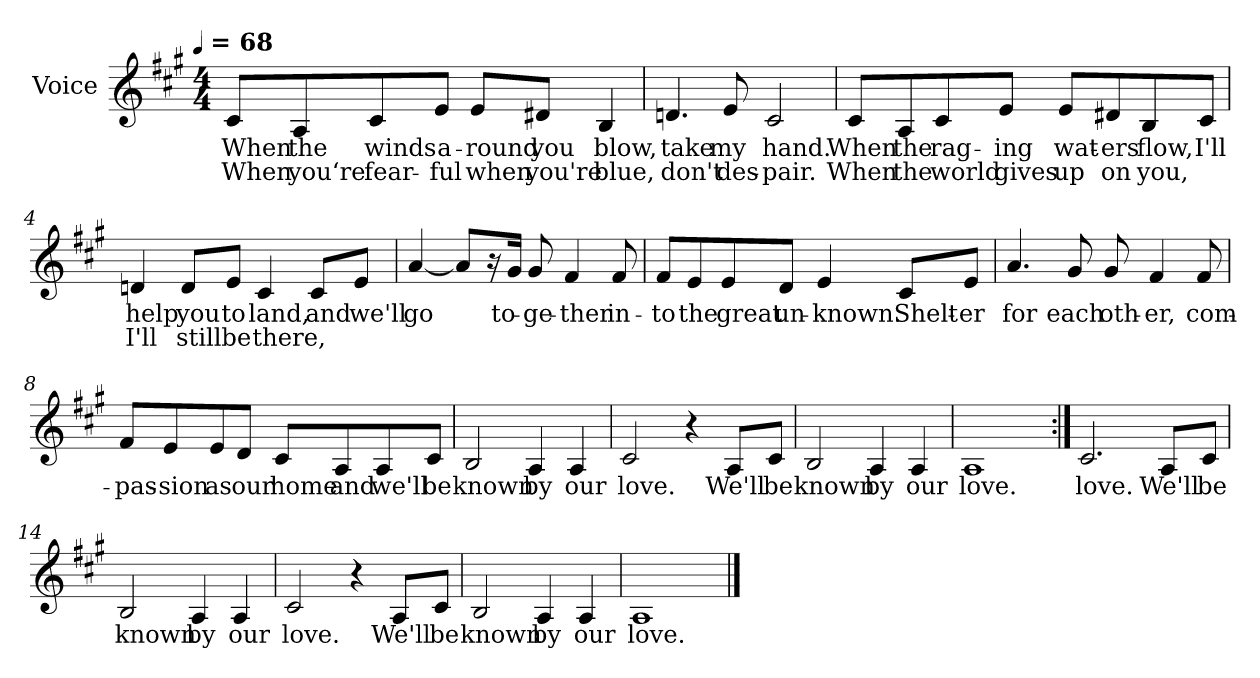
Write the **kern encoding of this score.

**kern	**text	**text
*part1	*part1	*part1
*staff1	*staff1	*staff1
*I"Voice	*	*
*I'Voice	*	*
*clefG2	*	*
*k[f#c#g#]	*	*
!!LO:TX:omd:t=[quarter] = 68
*M4/4	*	*
*MM68	*	*
=1	=1	=1
8c#L	When	When
8A	the	you‘re
8c#	winds	fear-
8eJ	a-	-ful
8eL	-round	when
8d#XJ	you	you're
4B	blow,	blue,
=2	=2	=2
4.dn	take	don't
8e	my	des-
2c#	hand.	-pair.
!!LO:LB:g=z
=3	=3	=3
8c#L	When	When
8A	the	the
8c#	rag-	world
8eJ	-ing	gives
8eL	wat-	up
8d#X	-ers	on
8B	flow,	you,
8c#J	I'll	.
=4	=4	=4
4dn	help	I'll
8dL	you	still
8eJ	to	be
4c#	land,	there,
8c#L	and	.
8eJ	we'll	.
!!LO:LB:g=z
=5	=5	=5
[4a	go	.
8aL]	.	.
16r	.	.
16g#Jk	to-	.
8g#	-ge-	.
4f#	-ther	.
8f#	in-	.
=6	=6	=6
8f#L	-to	.
8e	the	.
8e	great	.
8dJ	un-	.
4e	-known.	.
8c#L	Shelt-	.
8eJ	-er	.
=7	=7	=7
4.a	for	.
8g#	each	.
8g#	oth-	.
4f#	-er,	.
8f#	com-	.
!!LO:LB:g=z
=8	=8	=8
8f#L	-pas-	.
8e	-sion	.
8e	as	.
8dJ	our	.
8c#L	home	.
8A	and	.
8A	we'll	.
8c#J	be	.
=9	=9	=9
2B	known	.
4A	by	.
4A	our	.
=10	=10	=10
2c#	love.	.
4r	.	.
8AL	We'll	.
8c#J	be	.
=11	=11	=11
2B	known	.
4A	by	.
4A	our	.
!!LO:LB:g=z
=12	=12	=12
1A	love.	.
=13:|!	=13:|!	=13:|!
2.c#	love.	.
8AL	We'll	.
8c#J	be	.
=14	=14	=14
2B	known	.
4A	by	.
4A	our	.
=15	=15	=15
2c#	love.	.
4r	.	.
8AL	We'll	.
8c#J	be	.
=16	=16	=16
2B	known	.
4A	by	.
4A	our	.
=17	=17	=17
1A	love.	.
==	==	==
*-	*-	*-
